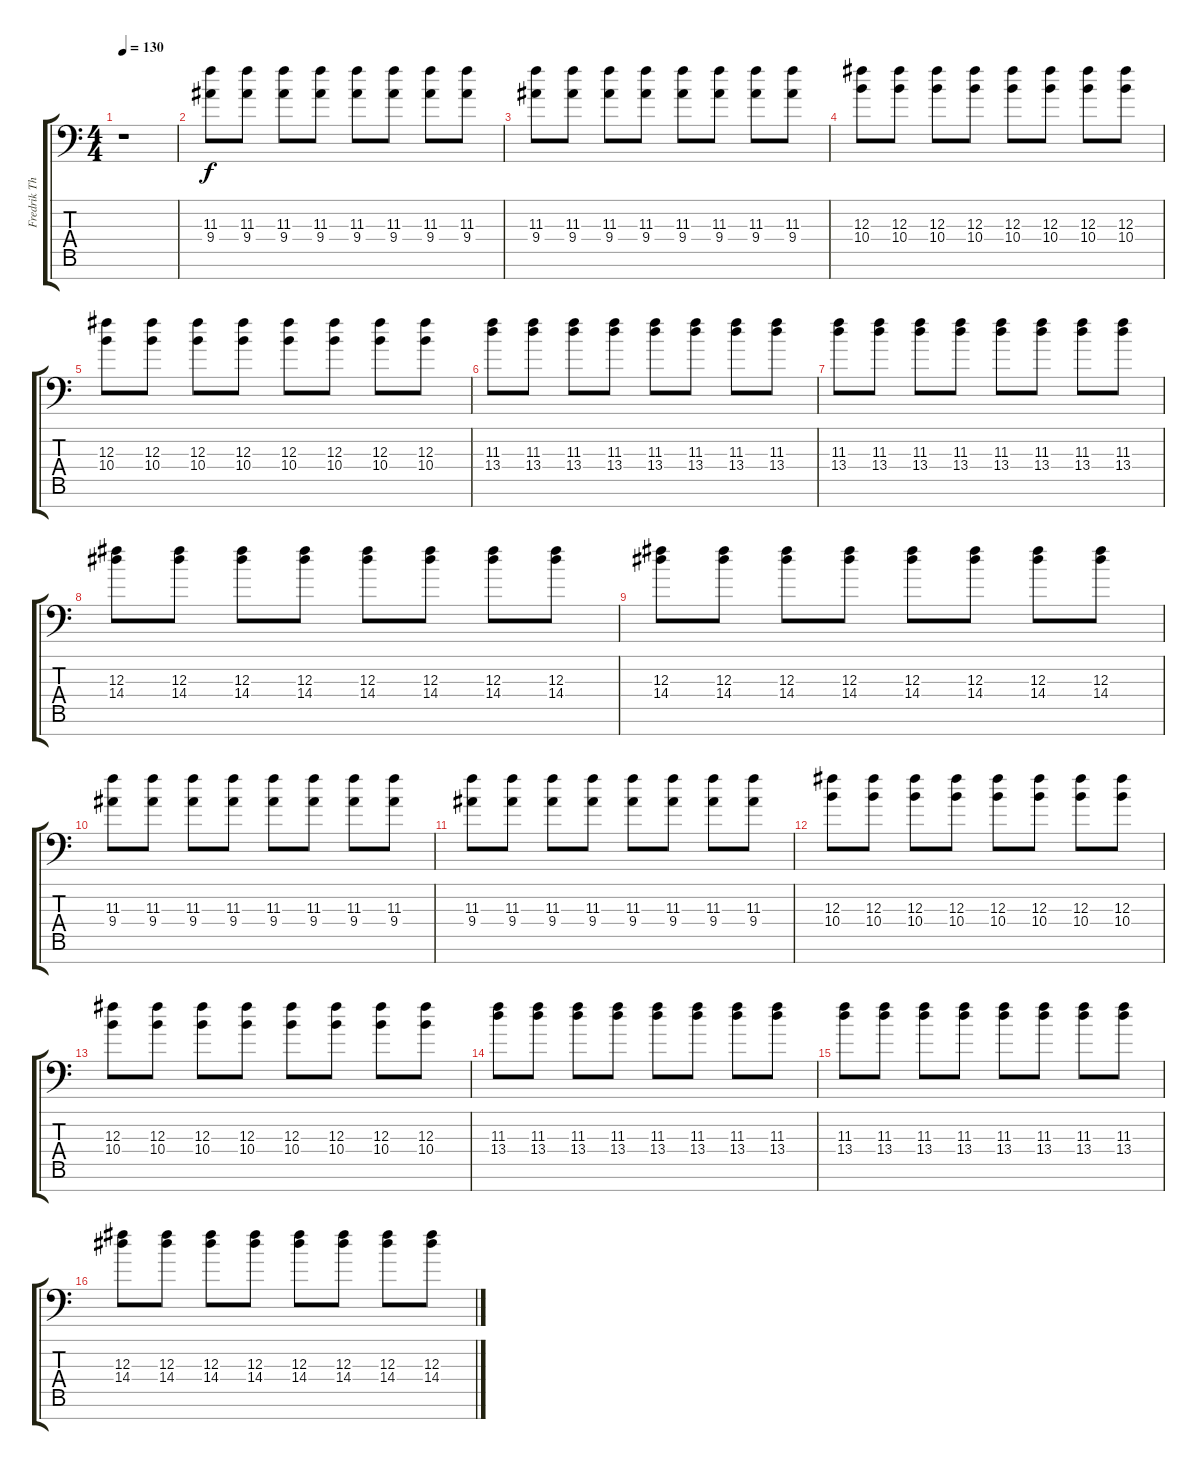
\track ("Fredrik Thordendal High Strings" "Fredrik Th") {instrument distortionguitar}
\staff {score tabs}
\tuning (Eb4 Bb3 Gb3 Db3 Ab2 Eb2 Bb1) {hide}
\ts (4 4)
\tempo 130
\clef f4
\ks c
r.1{dy f} |
(11.3 9.4).8 (11.3 9.4).8 (11.3 9.4).8 (11.3 9.4).8 (11.3 9.4).8 (11.3 9.4).8 (11.3 9.4).8 (11.3 9.4).8 |
(11.3 9.4).8 (11.3 9.4).8 (11.3 9.4).8 (11.3 9.4).8 (11.3 9.4).8 (11.3 9.4).8 (11.3 9.4).8 (11.3 9.4).8 |
(12.3 10.4).8 (12.3 10.4).8 (12.3 10.4).8 (12.3 10.4).8 (12.3 10.4).8 (12.3 10.4).8 (12.3 10.4).8 (12.3 10.4).8 |
(12.3 10.4).8 (12.3 10.4).8 (12.3 10.4).8 (12.3 10.4).8 (12.3 10.4).8 (12.3 10.4).8 (12.3 10.4).8 (12.3 10.4).8 |
(11.3 13.4).8 (11.3 13.4).8 (11.3 13.4).8 (11.3 13.4).8 (11.3 13.4).8 (11.3 13.4).8 (11.3 13.4).8 (11.3 13.4).8 |
(11.3 13.4).8 (11.3 13.4).8 (11.3 13.4).8 (11.3 13.4).8 (11.3 13.4).8 (11.3 13.4).8 (11.3 13.4).8 (11.3 13.4).8 |
(12.3 14.4).8 (12.3 14.4).8 (12.3 14.4).8 (12.3 14.4).8 (12.3 14.4).8 (12.3 14.4).8 (12.3 14.4).8 (12.3 14.4).8 |
(12.3 14.4).8 (12.3 14.4).8 (12.3 14.4).8 (12.3 14.4).8 (12.3 14.4).8 (12.3 14.4).8 (12.3 14.4).8 (12.3 14.4).8 |
(11.3 9.4).8 (11.3 9.4).8 (11.3 9.4).8 (11.3 9.4).8 (11.3 9.4).8 (11.3 9.4).8 (11.3 9.4).8 (11.3 9.4).8 |
(11.3 9.4).8 (11.3 9.4).8 (11.3 9.4).8 (11.3 9.4).8 (11.3 9.4).8 (11.3 9.4).8 (11.3 9.4).8 (11.3 9.4).8 |
(12.3 10.4).8 (12.3 10.4).8 (12.3 10.4).8 (12.3 10.4).8 (12.3 10.4).8 (12.3 10.4).8 (12.3 10.4).8 (12.3 10.4).8 |
(12.3 10.4).8 (12.3 10.4).8 (12.3 10.4).8 (12.3 10.4).8 (12.3 10.4).8 (12.3 10.4).8 (12.3 10.4).8 (12.3 10.4).8 |
(11.3 13.4).8 (11.3 13.4).8 (11.3 13.4).8 (11.3 13.4).8 (11.3 13.4).8 (11.3 13.4).8 (11.3 13.4).8 (11.3 13.4).8 |
(11.3 13.4).8 (11.3 13.4).8 (11.3 13.4).8 (11.3 13.4).8 (11.3 13.4).8 (11.3 13.4).8 (11.3 13.4).8 (11.3 13.4).8 |
(12.3 14.4).8 (12.3 14.4).8 (12.3 14.4).8 (12.3 14.4).8 (12.3 14.4).8 (12.3 14.4).8 (12.3 14.4).8 (12.3 14.4).8
